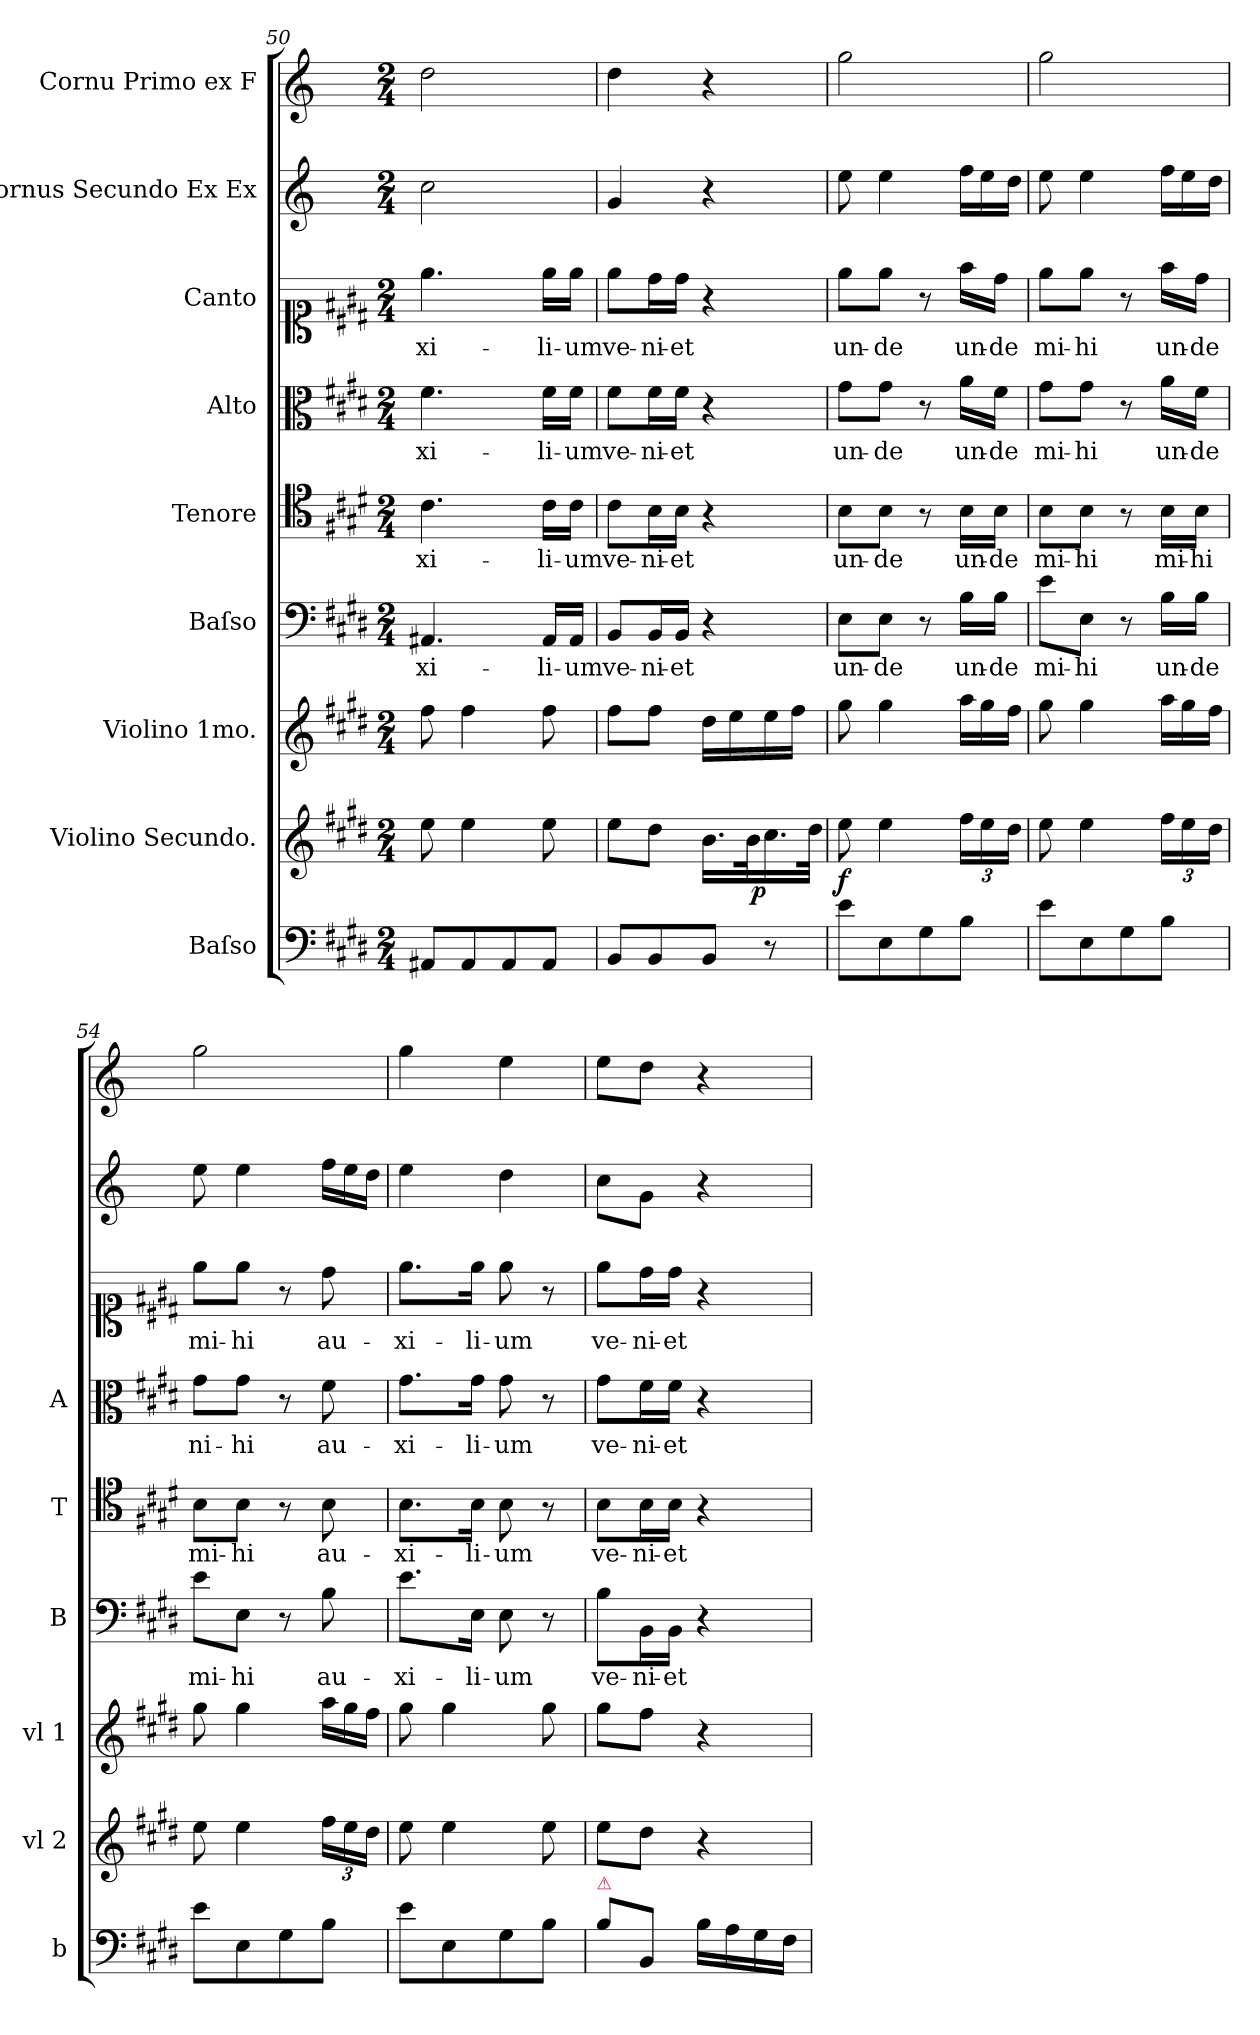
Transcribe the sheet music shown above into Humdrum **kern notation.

**kern	**dynam	**kern	**dynam	**kern	**kern	**text	**kern	**text	**kern	**text	**kern	**text	**kern	**kern
*part9	*part9	*part8	*part8	*part7	*part6	*part6	*part5	*part5	*part4	*part4	*part3	*part3	*part2	*part1
*staff9	*staff9	*staff8	*staff8	*staff7	*staff6	*staff6	*staff5	*staff5	*staff4	*staff4	*staff3	*staff3	*staff2	*staff1
*I"Baſso	*	*I"Violino Secundo.	*	*I"Violino 1mo.	*I"Baſso	*	*I"Tenore	*	*I"Alto	*	*I"Canto	*	*I"Cornus Secundo Ex Ex	*I"Cornu Primo ex F
*I'b	*	*I'vl 2	*	*I'vl 1	*I'B	*	*I'T	*	*I'A	*	*	*	*	*
*clefF4	*	*clefG2	*	*clefG2	*clefF4	*	*clefC4	*	*clefC3	*	*clefC1	*	*clefG2	*clefG2
*	*	*	*	*	*	*	*	*	*	*	*	*	*ITrd5c8	*ITrd5c8
*k[f#c#g#d#]	*	*k[f#c#g#d#]	*	*k[f#c#g#d#]	*k[f#c#g#d#]	*	*k[f#c#g#d#]	*	*k[f#c#g#d#]	*	*k[f#c#g#d#]	*	*k[f#c#g#d#]	*k[f#c#g#d#]
*M2/4	*	*M2/4	*	*M2/4	*M2/4	*	*M2/4	*	*M2/4	*	*M2/4	*	*M2/4	*M2/4
=50	=50	=50	=50	=50	=50	=50	=50	=50	=50	=50	=50	=50	=50	=50
8AA#X/L	.	8ee\	.	8ff#\	4.AA#X/	-xi-	4.c#\	-xi-	4.f#\	-xi-	4.ee\	-xi-	2e\	2f#\
8AA#/	.	4ee\	.	4ff#\	.	.	.	.	.	.	.	.	.	.
8AA#/	.	.	.	.	.	.	.	.	.	.	.	.	.	.
8AA#/J	.	8ee\	.	8ff#\	16AA#/LL	-li-	16c#\LL	-li-	16f#\LL	-li-	16ee\LL	-li-	.	.
.	.	.	.	.	16AA#/JJ	-um	16c#\JJ	-um	16f#\JJ	-um	16ee\JJ	-um	.	.
=51	=51	=51	=51	=51	=51	=51	=51	=51	=51	=51	=51	=51	=51	=51
8BB/L	.	8ee\L	.	8ff#\L	8BB/L	ve-	8c#\L	ve-	8f#\L	ve-	8ee\L	ve-	4B/	4f#\
8BB/	.	8dd#\J	.	8ff#\J	16BB/L	-ni-	16B\L	-ni-	16f#\L	-ni-	16dd#\L	-ni-	.	.
.	.	.	.	.	16BB/JJ	-et	16B\JJ	-et	16f#\JJ	-et	16dd#\JJ	-et	.	.
8BB/J	.	16.b\LL	.	16dd#\LL	4r	.	4r	.	4r	.	4r	.	4r	4r
.	.	.	.	16ee\	.	.	.	.	.	.	.	.	.	.
.	.	32b\K	.	.	.	.	.	.	.	.	.	.	.	.
!	!	!	!LO:DY:b:rj	!	!	!	!	!	!	!	!	!	!	!
8r	.	16.cc#\	p	16ee\	.	.	.	.	.	.	.	.	.	.
.	.	.	.	16ff#\JJ	.	.	.	.	.	.	.	.	.	.
.	.	32dd#\JJk	.	.	.	.	.	.	.	.	.	.	.	.
=52	=52	=52	=52	=52	=52	=52	=52	=52	=52	=52	=52	=52	=52	=52
!	!LO:DY:a	!	!	!	!	!	!	!	!	!	!	!	!	!
8e\L	f	8ee\	.	8gg#\	8E\L	un-	8B\L	un-	8g#\L	un-	8ee\L	un-	8g#\	2b\
8E\	.	4ee\	.	4gg#\	8E\J	-de	8B\J	-de	8g#\J	-de	8ee\J	-de	4g#\	.
8G#\	.	.	.	.	8r	.	8r	.	8r	.	8r	.	.	.
*	*	*	*	*Xtuplet	*	*	*	*	*	*	*	*	*	*
!	!	!	!	!	!	!	!	!LO:LY:i	!	!LO:LY:i	!	!LO:LY:i	!	!
*	*	*	*	*	*	*	*	*	*	*	*	*	*Xtuplet	*
8B\J	.	24ff#\LL	.	24aa\LL	16B\LL	un-	16B\LL	un-	16a\LL	un-	16ff#\LL	un-	24a\LL	.
.	.	24ee\	.	24gg#\	.	.	.	.	.	.	.	.	24g#\	.
!	!	!	!	!	!	!	!	!LO:LY:i	!	!LO:LY:i	!	!LO:LY:i	!	!
.	.	.	.	.	16B\JJ	-de	16B\JJ	-de	16f#\JJ	-de	16dd#\JJ	-de	.	.
.	.	24dd#\JJ	.	24ff#\JJ	.	.	.	.	.	.	.	.	24f#\JJ	.
=53	=53	=53	=53	=53	=53	=53	=53	=53	=53	=53	=53	=53	=53	=53
8e\L	.	8ee\	.	8gg#\	8e\L	mi-	8B\L	mi-	8g#\L	mi-	8ee\L	mi-	8g#\	2b\
8E\	.	4ee\	.	4gg#\	8E\J	-hi	8B\J	-hi	8g#\J	-hi	8ee\J	-hi	4g#\	.
8G#\	.	.	.	.	8r	.	8r	.	8r	.	8r	.	.	.
!	!	!	!	!	!	!	!	!LO:LY:i	!	!	!	!	!	!
8B\J	.	24ff#\LL	.	24aa\LL	16B\LL	un-	16B\LL	mi-	16a\LL	un-	16ff#\LL	un-	24a\LL	.
.	.	24ee\	.	24gg#\	.	.	.	.	.	.	.	.	24g#\	.
!	!	!	!	!	!	!	!	!LO:LY:i	!	!	!	!	!	!
.	.	.	.	.	16B\JJ	-de	16B\JJ	-hi	16f#\JJ	-de	16dd#\JJ	-de	.	.
.	.	24dd#\JJ	.	24ff#\JJ	.	.	.	.	.	.	.	.	24f#\JJ	.
=54	=54	=54	=54	=54	=54	=54	=54	=54	=54	=54	=54	=54	=54	=54
8e\L	.	8ee\	.	8gg#\	8e\L	mi-	8B\L	mi-	8g#\L	ni-	8ee\L	mi-	8g#\	2b\
8E\	.	4ee\	.	4gg#\	8E\J	-hi	8B\J	-hi	8g#\J	-hi	8ee\J	-hi	4g#\	.
8G#\	.	.	.	.	8r	.	8r	.	8r	.	8r	.	.	.
8B\J	.	24ff#\LL	.	24aa\LL	8B\	au-	8B\	au-	8f#\	au-	8dd#\	au-	24a\LL	.
.	.	24ee\	.	24gg#\	.	.	.	.	.	.	.	.	24g#\	.
.	.	24dd#\JJ	.	24ff#\JJ	.	.	.	.	.	.	.	.	24f#\JJ	.
=55	=55	=55	=55	=55	=55	=55	=55	=55	=55	=55	=55	=55	=55	=55
8e\L	.	8ee\	.	8gg#\	8.e\L	-xi-	8.B\L	-xi-	8.g#\L	-xi-	8.ee\L	-xi-	4g#\	4b\
8E\	.	4ee\	.	4gg#\	.	.	.	.	.	.	.	.	.	.
.	.	.	.	.	16E\Jk	-li-	16B\Jk	-li-	16g#\Jk	-li-	16ee\Jk	-li-	.	.
8G#\	.	.	.	.	8E\	-um	8B\	-um	8g#\	-um	8ee\	-um	4f#\	4g#\
8B\J	.	8ee\	.	8gg#\	8r	.	8r	.	8r	.	8r	.	.	.
=56	=56	=56	=56	=56	=56	=56	=56	=56	=56	=56	=56	=56	=56	=56
!LO:TX:a:color=crimson:t=⚠	!	!	!	!	!	!	!	!	!	!	!	!	!	!
8B\L	.	8ee\L	.	8gg#\L	8B\L	ve-	8B\L	ve-	8g#\L	ve-	8ee\L	ve-	8e\L	8g#\L
8BB/J	.	8dd#\J	.	8ff#\J	16BB\L	-ni-	16B\L	-ni-	16f#\L	-ni-	16dd#\L	-ni-	8B\J	8f#\J
.	.	.	.	.	16BB\JJ	-et	16B\JJ	-et	16f#\JJ	-et	16dd#\JJ	-et	.	.
16B\LL	.	4r	.	4r	4r	.	4r	.	4r	.	4r	.	4r	4r
16A\	.	.	.	.	.	.	.	.	.	.	.	.	.	.
16G#\	.	.	.	.	.	.	.	.	.	.	.	.	.	.
16F#\JJ	.	.	.	.	.	.	.	.	.	.	.	.	.	.
=	=	=	=	=	=	=	=	=	=	=	=	=	=	=
*-	*-	*-	*-	*-	*-	*-	*-	*-	*-	*-	*-	*-	*-	*-
